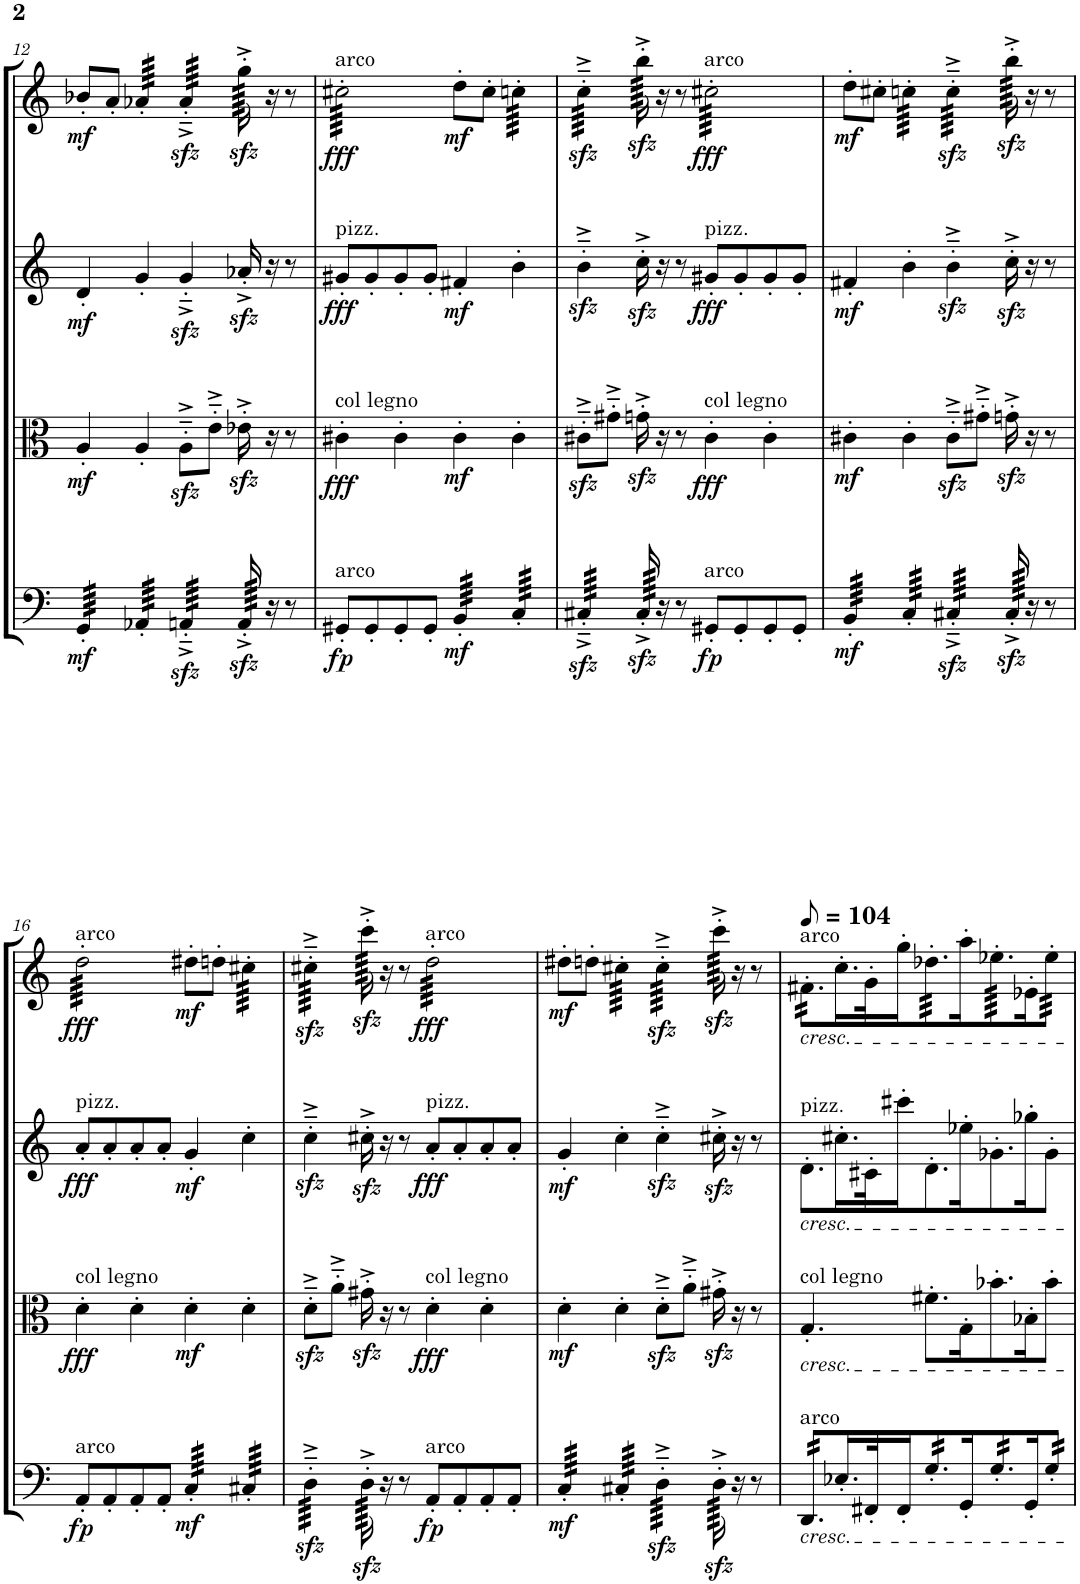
**kern	**dynam	**kern	**dynam	**kern	**dynam	**kern	**dynam
*part4	*part4	*part3	*part3	*part2	*part2	*part1	*part1
*staff4	*staff4	*staff3	*staff3	*staff2	*staff2	*staff1	*staff1
*I"Violoncello	*	*I"Viola	*	*I"Violin II	*	*I"Violin I	*
*I'Vc	*	*I'Vla	*	*I'Vln	*	*I'Vln	*
!!LO:PB:g=z
*clefF4	*	*clefC3	*	*clefG2	*	*clefG2	*
*k[]	*	*k[]	*	*k[]	*	*k[]	*
*M4/4	*	*M4/4	*	*M4/4	*	*M4/4	*
=12	=12	=12	=12	=12	=12	=12	=12
!	!LO:DY:b	!	!LO:DY:b	!	!LO:DY:b	!	!LO:DY:b
*tremolo	*	*	*	*	*	*	*
64GG'/LLLL	mf	4A'/	mf	4d'/	mf	8b-X'/L	mf
64GG'/	.	.	.	.	.	.	.
64GG'/	.	.	.	.	.	.	.
64GG'/	.	.	.	.	.	.	.
64GG'/	.	.	.	.	.	.	.
64GG'/	.	.	.	.	.	.	.
64GG'/	.	.	.	.	.	.	.
64GG'/	.	.	.	.	.	.	.
64GG'/	.	.	.	.	.	8a'/J	.
64GG'/	.	.	.	.	.	.	.
64GG'/	.	.	.	.	.	.	.
64GG'/	.	.	.	.	.	.	.
64GG'/	.	.	.	.	.	.	.
64GG'/	.	.	.	.	.	.	.
64GG'/	.	.	.	.	.	.	.
64GG'/JJJJ	.	.	.	.	.	.	.
*	*	*	*	*	*	*tremolo	*
64AA-X'/LLLL	.	4A'/	.	4g'/	.	64a-X'/LLLL	.
64AA-X'/	.	.	.	.	.	64a-X'/	.
64AA-X'/	.	.	.	.	.	64a-X'/	.
64AA-X'/	.	.	.	.	.	64a-X'/	.
64AA-X'/	.	.	.	.	.	64a-X'/	.
64AA-X'/	.	.	.	.	.	64a-X'/	.
64AA-X'/	.	.	.	.	.	64a-X'/	.
64AA-X'/	.	.	.	.	.	64a-X'/	.
64AA-X'/	.	.	.	.	.	64a-X'/	.
64AA-X'/	.	.	.	.	.	64a-X'/	.
64AA-X'/	.	.	.	.	.	64a-X'/	.
64AA-X'/	.	.	.	.	.	64a-X'/	.
64AA-X'/	.	.	.	.	.	64a-X'/	.
64AA-X'/	.	.	.	.	.	64a-X'/	.
64AA-X'/	.	.	.	.	.	64a-X'/	.
64AA-X'/JJJJ	.	.	.	.	.	64a-X'/JJJJ	.
64AAnzz<'~^/LLLL	.	8Azz<'~^\L	.	4gzz<'~^/	.	64a-zz<'~^/LLLL	.
64AAnzz<'~^/	.	.	.	.	.	64a-zz<'~^/	.
64AAnzz<'~^/	.	.	.	.	.	64a-zz<'~^/	.
64AAnzz<'~^/	.	.	.	.	.	64a-zz<'~^/	.
64AAnzz<'~^/	.	.	.	.	.	64a-zz<'~^/	.
64AAnzz<'~^/	.	.	.	.	.	64a-zz<'~^/	.
64AAnzz<'~^/	.	.	.	.	.	64a-zz<'~^/	.
64AAnzz<'~^/	.	.	.	.	.	64a-zz<'~^/	.
64AAnzz<'~^/	.	8e'~^\J	.	.	.	64a-zz<'~^/	.
64AAnzz<'~^/	.	.	.	.	.	64a-zz<'~^/	.
64AAnzz<'~^/	.	.	.	.	.	64a-zz<'~^/	.
64AAnzz<'~^/	.	.	.	.	.	64a-zz<'~^/	.
64AAnzz<'~^/	.	.	.	.	.	64a-zz<'~^/	.
64AAnzz<'~^/	.	.	.	.	.	64a-zz<'~^/	.
64AAnzz<'~^/	.	.	.	.	.	64a-zz<'~^/	.
64AAnzz<'~^/JJJJ	.	.	.	.	.	64a-zz<'~^/JJJJ	.
256AAzz<'^/	.	16e-Xzz<'^\	.	16a-Xzz<'^/	.	256ggzz<'^\	.
256AAzz<'^/	.	.	.	.	.	256ggzz<'^\	.
256AAzz<'^/	.	.	.	.	.	256ggzz<'^\	.
256AAzz<'^/	.	.	.	.	.	256ggzz<'^\	.
256AAzz<'^/	.	.	.	.	.	256ggzz<'^\	.
256AAzz<'^/	.	.	.	.	.	256ggzz<'^\	.
256AAzz<'^/	.	.	.	.	.	256ggzz<'^\	.
256AAzz<'^/	.	.	.	.	.	256ggzz<'^\	.
256AAzz<'^/	.	.	.	.	.	256ggzz<'^\	.
256AAzz<'^/	.	.	.	.	.	256ggzz<'^\	.
256AAzz<'^/	.	.	.	.	.	256ggzz<'^\	.
256AAzz<'^/	.	.	.	.	.	256ggzz<'^\	.
256AAzz<'^/	.	.	.	.	.	256ggzz<'^\	.
256AAzz<'^/	.	.	.	.	.	256ggzz<'^\	.
256AAzz<'^/	.	.	.	.	.	256ggzz<'^\	.
256AAzz<'^/	.	.	.	.	.	256ggzz<'^\	.
*Xtremolo	*	*	*	*	*	*	*
16r	.	16r	.	16r	.	16r	.
8r	.	8r	.	8r	.	8r	.
=13	=13	=13	=13	=13	=13	=13	=13
!	!	!	!	!	!	!LO:TX:a:t=arco	!
!	!	!	!	!LO:TX:a:t=pizz.	!	!	!
!	!	!LO:TX:a:t=col legno	!	!	!	!	!
!LO:TX:a:t=arco	!	!	!	!	!	!	!
!	!LO:DY:b	!	!LO:DY:b	!	!LO:DY:b	!	!LO:DY:b
8GG#X'/L	fp	4c#X'\	fff	8g#X'/L	fff	64cc#X'\LLLL	fff
.	.	.	.	.	.	64cc#X'\	.
.	.	.	.	.	.	64cc#X'\	.
.	.	.	.	.	.	64cc#X'\	.
.	.	.	.	.	.	64cc#X'\	.
.	.	.	.	.	.	64cc#X'\	.
.	.	.	.	.	.	64cc#X'\	.
.	.	.	.	.	.	64cc#X'\	.
8GG#'/	.	.	.	8g#'/	.	64cc#X'\	.
.	.	.	.	.	.	64cc#X'\	.
.	.	.	.	.	.	64cc#X'\	.
.	.	.	.	.	.	64cc#X'\	.
.	.	.	.	.	.	64cc#X'\	.
.	.	.	.	.	.	64cc#X'\	.
.	.	.	.	.	.	64cc#X'\	.
.	.	.	.	.	.	64cc#X'\	.
8GG#'/	.	4c#'\	.	8g#'/	.	64cc#X'\	.
.	.	.	.	.	.	64cc#X'\	.
.	.	.	.	.	.	64cc#X'\	.
.	.	.	.	.	.	64cc#X'\	.
.	.	.	.	.	.	64cc#X'\	.
.	.	.	.	.	.	64cc#X'\	.
.	.	.	.	.	.	64cc#X'\	.
.	.	.	.	.	.	64cc#X'\	.
8GG#'/J	.	.	.	8g#'/J	.	64cc#X'\	.
.	.	.	.	.	.	64cc#X'\	.
.	.	.	.	.	.	64cc#X'\	.
.	.	.	.	.	.	64cc#X'\	.
.	.	.	.	.	.	64cc#X'\	.
.	.	.	.	.	.	64cc#X'\	.
.	.	.	.	.	.	64cc#X'\	.
.	.	.	.	.	.	64cc#X'\JJJJ	.
*	*	*	*	*	*	*Xtremolo	*
!	!LO:DY:b	!	!LO:DY:b	!	!LO:DY:b	!	!LO:DY:b
*tremolo	*	*	*	*	*	*	*
64BB'/LLLL	mf	4c#'\	mf	4f#X'/	mf	8dd'\L	mf
64BB'/	.	.	.	.	.	.	.
64BB'/	.	.	.	.	.	.	.
64BB'/	.	.	.	.	.	.	.
64BB'/	.	.	.	.	.	.	.
64BB'/	.	.	.	.	.	.	.
64BB'/	.	.	.	.	.	.	.
64BB'/	.	.	.	.	.	.	.
64BB'/	.	.	.	.	.	8cc#'\J	.
64BB'/	.	.	.	.	.	.	.
64BB'/	.	.	.	.	.	.	.
64BB'/	.	.	.	.	.	.	.
64BB'/	.	.	.	.	.	.	.
64BB'/	.	.	.	.	.	.	.
64BB'/	.	.	.	.	.	.	.
64BB'/JJJJ	.	.	.	.	.	.	.
*	*	*	*	*	*	*tremolo	*
64C'/LLLL	.	4c#'\	.	4b'\	.	64ccn'\LLLL	.
64C'/	.	.	.	.	.	64ccn'\	.
64C'/	.	.	.	.	.	64ccn'\	.
64C'/	.	.	.	.	.	64ccn'\	.
64C'/	.	.	.	.	.	64ccn'\	.
64C'/	.	.	.	.	.	64ccn'\	.
64C'/	.	.	.	.	.	64ccn'\	.
64C'/	.	.	.	.	.	64ccn'\	.
64C'/	.	.	.	.	.	64ccn'\	.
64C'/	.	.	.	.	.	64ccn'\	.
64C'/	.	.	.	.	.	64ccn'\	.
64C'/	.	.	.	.	.	64ccn'\	.
64C'/	.	.	.	.	.	64ccn'\	.
64C'/	.	.	.	.	.	64ccn'\	.
64C'/	.	.	.	.	.	64ccn'\	.
64C'/JJJJ	.	.	.	.	.	64ccn'\JJJJ	.
=14	=14	=14	=14	=14	=14	=14	=14
64C#Xzz<'~^/LLLL	.	8c#Xzz<'~^\L	.	4bzz<'~^\	.	64cczz<'~^\LLLL	.
64C#Xzz<'~^/	.	.	.	.	.	64cczz<'~^\	.
64C#Xzz<'~^/	.	.	.	.	.	64cczz<'~^\	.
64C#Xzz<'~^/	.	.	.	.	.	64cczz<'~^\	.
64C#Xzz<'~^/	.	.	.	.	.	64cczz<'~^\	.
64C#Xzz<'~^/	.	.	.	.	.	64cczz<'~^\	.
64C#Xzz<'~^/	.	.	.	.	.	64cczz<'~^\	.
64C#Xzz<'~^/	.	.	.	.	.	64cczz<'~^\	.
64C#Xzz<'~^/	.	8g#X'~^\J	.	.	.	64cczz<'~^\	.
64C#Xzz<'~^/	.	.	.	.	.	64cczz<'~^\	.
64C#Xzz<'~^/	.	.	.	.	.	64cczz<'~^\	.
64C#Xzz<'~^/	.	.	.	.	.	64cczz<'~^\	.
64C#Xzz<'~^/	.	.	.	.	.	64cczz<'~^\	.
64C#Xzz<'~^/	.	.	.	.	.	64cczz<'~^\	.
64C#Xzz<'~^/	.	.	.	.	.	64cczz<'~^\	.
64C#Xzz<'~^/JJJJ	.	.	.	.	.	64cczz<'~^\JJJJ	.
256C#zz<'^/	.	16gnzz<'^\	.	16cczz<'^\	.	256bbzz<'^\	.
256C#zz<'^/	.	.	.	.	.	256bbzz<'^\	.
256C#zz<'^/	.	.	.	.	.	256bbzz<'^\	.
256C#zz<'^/	.	.	.	.	.	256bbzz<'^\	.
256C#zz<'^/	.	.	.	.	.	256bbzz<'^\	.
256C#zz<'^/	.	.	.	.	.	256bbzz<'^\	.
256C#zz<'^/	.	.	.	.	.	256bbzz<'^\	.
256C#zz<'^/	.	.	.	.	.	256bbzz<'^\	.
256C#zz<'^/	.	.	.	.	.	256bbzz<'^\	.
256C#zz<'^/	.	.	.	.	.	256bbzz<'^\	.
256C#zz<'^/	.	.	.	.	.	256bbzz<'^\	.
256C#zz<'^/	.	.	.	.	.	256bbzz<'^\	.
256C#zz<'^/	.	.	.	.	.	256bbzz<'^\	.
256C#zz<'^/	.	.	.	.	.	256bbzz<'^\	.
256C#zz<'^/	.	.	.	.	.	256bbzz<'^\	.
256C#zz<'^/	.	.	.	.	.	256bbzz<'^\	.
*Xtremolo	*	*	*	*	*	*	*
16r	.	16r	.	16r	.	16r	.
8r	.	8r	.	8r	.	8r	.
!	!	!	!	!	!	!LO:TX:a:t=arco	!
!	!	!	!	!LO:TX:a:t=pizz.	!	!	!
!	!	!LO:TX:a:t=col legno	!	!	!	!	!
!LO:TX:a:t=arco	!	!	!	!	!	!	!
!	!LO:DY:b	!	!LO:DY:b	!	!LO:DY:b	!	!LO:DY:b
8GG#X'/L	fp	4c#'\	fff	8g#X'/L	fff	64cc#X'\LLLL	fff
.	.	.	.	.	.	64cc#X'\	.
.	.	.	.	.	.	64cc#X'\	.
.	.	.	.	.	.	64cc#X'\	.
.	.	.	.	.	.	64cc#X'\	.
.	.	.	.	.	.	64cc#X'\	.
.	.	.	.	.	.	64cc#X'\	.
.	.	.	.	.	.	64cc#X'\	.
8GG#'/	.	.	.	8g#'/	.	64cc#X'\	.
.	.	.	.	.	.	64cc#X'\	.
.	.	.	.	.	.	64cc#X'\	.
.	.	.	.	.	.	64cc#X'\	.
.	.	.	.	.	.	64cc#X'\	.
.	.	.	.	.	.	64cc#X'\	.
.	.	.	.	.	.	64cc#X'\	.
.	.	.	.	.	.	64cc#X'\	.
8GG#'/	.	4c#'\	.	8g#'/	.	64cc#X'\	.
.	.	.	.	.	.	64cc#X'\	.
.	.	.	.	.	.	64cc#X'\	.
.	.	.	.	.	.	64cc#X'\	.
.	.	.	.	.	.	64cc#X'\	.
.	.	.	.	.	.	64cc#X'\	.
.	.	.	.	.	.	64cc#X'\	.
.	.	.	.	.	.	64cc#X'\	.
8GG#'/J	.	.	.	8g#'/J	.	64cc#X'\	.
.	.	.	.	.	.	64cc#X'\	.
.	.	.	.	.	.	64cc#X'\	.
.	.	.	.	.	.	64cc#X'\	.
.	.	.	.	.	.	64cc#X'\	.
.	.	.	.	.	.	64cc#X'\	.
.	.	.	.	.	.	64cc#X'\	.
.	.	.	.	.	.	64cc#X'\JJJJ	.
*	*	*	*	*	*	*Xtremolo	*
=15	=15	=15	=15	=15	=15	=15	=15
!	!LO:DY:b	!	!LO:DY:b	!	!LO:DY:b	!	!LO:DY:b
*tremolo	*	*	*	*	*	*	*
64BB'/LLLL	mf	4c#X'\	mf	4f#X'/	mf	8dd'\L	mf
64BB'/	.	.	.	.	.	.	.
64BB'/	.	.	.	.	.	.	.
64BB'/	.	.	.	.	.	.	.
64BB'/	.	.	.	.	.	.	.
64BB'/	.	.	.	.	.	.	.
64BB'/	.	.	.	.	.	.	.
64BB'/	.	.	.	.	.	.	.
64BB'/	.	.	.	.	.	8cc#X'\J	.
64BB'/	.	.	.	.	.	.	.
64BB'/	.	.	.	.	.	.	.
64BB'/	.	.	.	.	.	.	.
64BB'/	.	.	.	.	.	.	.
64BB'/	.	.	.	.	.	.	.
64BB'/	.	.	.	.	.	.	.
64BB'/JJJJ	.	.	.	.	.	.	.
*	*	*	*	*	*	*tremolo	*
64C'/LLLL	.	4c#'\	.	4b'\	.	64ccn'\LLLL	.
64C'/	.	.	.	.	.	64ccn'\	.
64C'/	.	.	.	.	.	64ccn'\	.
64C'/	.	.	.	.	.	64ccn'\	.
64C'/	.	.	.	.	.	64ccn'\	.
64C'/	.	.	.	.	.	64ccn'\	.
64C'/	.	.	.	.	.	64ccn'\	.
64C'/	.	.	.	.	.	64ccn'\	.
64C'/	.	.	.	.	.	64ccn'\	.
64C'/	.	.	.	.	.	64ccn'\	.
64C'/	.	.	.	.	.	64ccn'\	.
64C'/	.	.	.	.	.	64ccn'\	.
64C'/	.	.	.	.	.	64ccn'\	.
64C'/	.	.	.	.	.	64ccn'\	.
64C'/	.	.	.	.	.	64ccn'\	.
64C'/JJJJ	.	.	.	.	.	64ccn'\JJJJ	.
64C#Xzz<'~^/LLLL	.	8c#zz<'~^\L	.	4bzz<'~^\	.	64cczz<'~^\LLLL	.
64C#Xzz<'~^/	.	.	.	.	.	64cczz<'~^\	.
64C#Xzz<'~^/	.	.	.	.	.	64cczz<'~^\	.
64C#Xzz<'~^/	.	.	.	.	.	64cczz<'~^\	.
64C#Xzz<'~^/	.	.	.	.	.	64cczz<'~^\	.
64C#Xzz<'~^/	.	.	.	.	.	64cczz<'~^\	.
64C#Xzz<'~^/	.	.	.	.	.	64cczz<'~^\	.
64C#Xzz<'~^/	.	.	.	.	.	64cczz<'~^\	.
64C#Xzz<'~^/	.	8g#X'~^\J	.	.	.	64cczz<'~^\	.
64C#Xzz<'~^/	.	.	.	.	.	64cczz<'~^\	.
64C#Xzz<'~^/	.	.	.	.	.	64cczz<'~^\	.
64C#Xzz<'~^/	.	.	.	.	.	64cczz<'~^\	.
64C#Xzz<'~^/	.	.	.	.	.	64cczz<'~^\	.
64C#Xzz<'~^/	.	.	.	.	.	64cczz<'~^\	.
64C#Xzz<'~^/	.	.	.	.	.	64cczz<'~^\	.
64C#Xzz<'~^/JJJJ	.	.	.	.	.	64cczz<'~^\JJJJ	.
256C#zz<'^/	.	16gnzz<'^\	.	16cczz<'^\	.	256bbzz<'^\	.
256C#zz<'^/	.	.	.	.	.	256bbzz<'^\	.
256C#zz<'^/	.	.	.	.	.	256bbzz<'^\	.
256C#zz<'^/	.	.	.	.	.	256bbzz<'^\	.
256C#zz<'^/	.	.	.	.	.	256bbzz<'^\	.
256C#zz<'^/	.	.	.	.	.	256bbzz<'^\	.
256C#zz<'^/	.	.	.	.	.	256bbzz<'^\	.
256C#zz<'^/	.	.	.	.	.	256bbzz<'^\	.
256C#zz<'^/	.	.	.	.	.	256bbzz<'^\	.
256C#zz<'^/	.	.	.	.	.	256bbzz<'^\	.
256C#zz<'^/	.	.	.	.	.	256bbzz<'^\	.
256C#zz<'^/	.	.	.	.	.	256bbzz<'^\	.
256C#zz<'^/	.	.	.	.	.	256bbzz<'^\	.
256C#zz<'^/	.	.	.	.	.	256bbzz<'^\	.
256C#zz<'^/	.	.	.	.	.	256bbzz<'^\	.
256C#zz<'^/	.	.	.	.	.	256bbzz<'^\	.
*Xtremolo	*	*	*	*	*	*	*
16r	.	16r	.	16r	.	16r	.
8r	.	8r	.	8r	.	8r	.
!!LO:LB:g=z
=16	=16	=16	=16	=16	=16	=16	=16
!	!	!	!	!	!	!LO:TX:a:t=arco	!
!	!	!	!	!LO:TX:a:t=pizz.	!	!	!
!	!	!LO:TX:a:t=col legno	!	!	!	!	!
!LO:TX:a:t=arco	!	!	!	!	!	!	!
!	!LO:DY:b	!	!LO:DY:b	!	!LO:DY:b	!	!LO:DY:b
8AA'/L	fp	4d'\	fff	8a'/L	fff	64dd'\LLLL	fff
.	.	.	.	.	.	64dd'\	.
.	.	.	.	.	.	64dd'\	.
.	.	.	.	.	.	64dd'\	.
.	.	.	.	.	.	64dd'\	.
.	.	.	.	.	.	64dd'\	.
.	.	.	.	.	.	64dd'\	.
.	.	.	.	.	.	64dd'\	.
8AA'/	.	.	.	8a'/	.	64dd'\	.
.	.	.	.	.	.	64dd'\	.
.	.	.	.	.	.	64dd'\	.
.	.	.	.	.	.	64dd'\	.
.	.	.	.	.	.	64dd'\	.
.	.	.	.	.	.	64dd'\	.
.	.	.	.	.	.	64dd'\	.
.	.	.	.	.	.	64dd'\	.
8AA'/	.	4d'\	.	8a'/	.	64dd'\	.
.	.	.	.	.	.	64dd'\	.
.	.	.	.	.	.	64dd'\	.
.	.	.	.	.	.	64dd'\	.
.	.	.	.	.	.	64dd'\	.
.	.	.	.	.	.	64dd'\	.
.	.	.	.	.	.	64dd'\	.
.	.	.	.	.	.	64dd'\	.
8AA'/J	.	.	.	8a'/J	.	64dd'\	.
.	.	.	.	.	.	64dd'\	.
.	.	.	.	.	.	64dd'\	.
.	.	.	.	.	.	64dd'\	.
.	.	.	.	.	.	64dd'\	.
.	.	.	.	.	.	64dd'\	.
.	.	.	.	.	.	64dd'\	.
.	.	.	.	.	.	64dd'\JJJJ	.
*	*	*	*	*	*	*Xtremolo	*
!	!LO:DY:b	!	!LO:DY:b	!	!LO:DY:b	!	!LO:DY:b
*tremolo	*	*	*	*	*	*	*
64C'/LLLL	mf	4d'\	mf	4g'/	mf	8dd#X'\L	mf
64C'/	.	.	.	.	.	.	.
64C'/	.	.	.	.	.	.	.
64C'/	.	.	.	.	.	.	.
64C'/	.	.	.	.	.	.	.
64C'/	.	.	.	.	.	.	.
64C'/	.	.	.	.	.	.	.
64C'/	.	.	.	.	.	.	.
64C'/	.	.	.	.	.	8ddn'\J	.
64C'/	.	.	.	.	.	.	.
64C'/	.	.	.	.	.	.	.
64C'/	.	.	.	.	.	.	.
64C'/	.	.	.	.	.	.	.
64C'/	.	.	.	.	.	.	.
64C'/	.	.	.	.	.	.	.
64C'/JJJJ	.	.	.	.	.	.	.
*	*	*	*	*	*	*tremolo	*
64C#X'/LLLL	.	4d'\	.	4cc'\	.	64cc#X'\LLLL	.
64C#X'/	.	.	.	.	.	64cc#X'\	.
64C#X'/	.	.	.	.	.	64cc#X'\	.
64C#X'/	.	.	.	.	.	64cc#X'\	.
64C#X'/	.	.	.	.	.	64cc#X'\	.
64C#X'/	.	.	.	.	.	64cc#X'\	.
64C#X'/	.	.	.	.	.	64cc#X'\	.
64C#X'/	.	.	.	.	.	64cc#X'\	.
64C#X'/	.	.	.	.	.	64cc#X'\	.
64C#X'/	.	.	.	.	.	64cc#X'\	.
64C#X'/	.	.	.	.	.	64cc#X'\	.
64C#X'/	.	.	.	.	.	64cc#X'\	.
64C#X'/	.	.	.	.	.	64cc#X'\	.
64C#X'/	.	.	.	.	.	64cc#X'\	.
64C#X'/	.	.	.	.	.	64cc#X'\	.
64C#X'/JJJJ	.	.	.	.	.	64cc#X'\JJJJ	.
=17	=17	=17	=17	=17	=17	=17	=17
64Dzz<'~^\LLLL	.	8dzz<'~^\L	.	4cczz<'~^\	.	64cc#Xzz<'~^\LLLL	.
64Dzz<'~^\	.	.	.	.	.	64cc#Xzz<'~^\	.
64Dzz<'~^\	.	.	.	.	.	64cc#Xzz<'~^\	.
64Dzz<'~^\	.	.	.	.	.	64cc#Xzz<'~^\	.
64Dzz<'~^\	.	.	.	.	.	64cc#Xzz<'~^\	.
64Dzz<'~^\	.	.	.	.	.	64cc#Xzz<'~^\	.
64Dzz<'~^\	.	.	.	.	.	64cc#Xzz<'~^\	.
64Dzz<'~^\	.	.	.	.	.	64cc#Xzz<'~^\	.
64Dzz<'~^\	.	8a'~^\J	.	.	.	64cc#Xzz<'~^\	.
64Dzz<'~^\	.	.	.	.	.	64cc#Xzz<'~^\	.
64Dzz<'~^\	.	.	.	.	.	64cc#Xzz<'~^\	.
64Dzz<'~^\	.	.	.	.	.	64cc#Xzz<'~^\	.
64Dzz<'~^\	.	.	.	.	.	64cc#Xzz<'~^\	.
64Dzz<'~^\	.	.	.	.	.	64cc#Xzz<'~^\	.
64Dzz<'~^\	.	.	.	.	.	64cc#Xzz<'~^\	.
64Dzz<'~^\JJJJ	.	.	.	.	.	64cc#Xzz<'~^\JJJJ	.
256Dzz<'^\	.	16g#Xzz<'^\	.	16cc#Xzz<'^\	.	256ccczz<'^\	.
256Dzz<'^\	.	.	.	.	.	256ccczz<'^\	.
256Dzz<'^\	.	.	.	.	.	256ccczz<'^\	.
256Dzz<'^\	.	.	.	.	.	256ccczz<'^\	.
256Dzz<'^\	.	.	.	.	.	256ccczz<'^\	.
256Dzz<'^\	.	.	.	.	.	256ccczz<'^\	.
256Dzz<'^\	.	.	.	.	.	256ccczz<'^\	.
256Dzz<'^\	.	.	.	.	.	256ccczz<'^\	.
256Dzz<'^\	.	.	.	.	.	256ccczz<'^\	.
256Dzz<'^\	.	.	.	.	.	256ccczz<'^\	.
256Dzz<'^\	.	.	.	.	.	256ccczz<'^\	.
256Dzz<'^\	.	.	.	.	.	256ccczz<'^\	.
256Dzz<'^\	.	.	.	.	.	256ccczz<'^\	.
256Dzz<'^\	.	.	.	.	.	256ccczz<'^\	.
256Dzz<'^\	.	.	.	.	.	256ccczz<'^\	.
256Dzz<'^\	.	.	.	.	.	256ccczz<'^\	.
*Xtremolo	*	*	*	*	*	*	*
16r	.	16r	.	16r	.	16r	.
8r	.	8r	.	8r	.	8r	.
!	!	!	!	!	!	!LO:TX:a:t=arco	!
!	!	!	!	!LO:TX:a:t=pizz.	!	!	!
!	!	!LO:TX:a:t=col legno	!	!	!	!	!
!LO:TX:a:t=arco	!	!	!	!	!	!	!
!	!LO:DY:b	!	!LO:DY:b	!	!LO:DY:b	!	!LO:DY:b
8AA'/L	fp	4d'\	fff	8a'/L	fff	64dd'\LLLL	fff
.	.	.	.	.	.	64dd'\	.
.	.	.	.	.	.	64dd'\	.
.	.	.	.	.	.	64dd'\	.
.	.	.	.	.	.	64dd'\	.
.	.	.	.	.	.	64dd'\	.
.	.	.	.	.	.	64dd'\	.
.	.	.	.	.	.	64dd'\	.
8AA'/	.	.	.	8a'/	.	64dd'\	.
.	.	.	.	.	.	64dd'\	.
.	.	.	.	.	.	64dd'\	.
.	.	.	.	.	.	64dd'\	.
.	.	.	.	.	.	64dd'\	.
.	.	.	.	.	.	64dd'\	.
.	.	.	.	.	.	64dd'\	.
.	.	.	.	.	.	64dd'\	.
8AA'/	.	4d'\	.	8a'/	.	64dd'\	.
.	.	.	.	.	.	64dd'\	.
.	.	.	.	.	.	64dd'\	.
.	.	.	.	.	.	64dd'\	.
.	.	.	.	.	.	64dd'\	.
.	.	.	.	.	.	64dd'\	.
.	.	.	.	.	.	64dd'\	.
.	.	.	.	.	.	64dd'\	.
8AA'/J	.	.	.	8a'/J	.	64dd'\	.
.	.	.	.	.	.	64dd'\	.
.	.	.	.	.	.	64dd'\	.
.	.	.	.	.	.	64dd'\	.
.	.	.	.	.	.	64dd'\	.
.	.	.	.	.	.	64dd'\	.
.	.	.	.	.	.	64dd'\	.
.	.	.	.	.	.	64dd'\JJJJ	.
*	*	*	*	*	*	*Xtremolo	*
=18	=18	=18	=18	=18	=18	=18	=18
!	!LO:DY:b	!	!LO:DY:b	!	!LO:DY:b	!	!LO:DY:b
*tremolo	*	*	*	*	*	*	*
64C'/LLLL	mf	4d'\	mf	4g'/	mf	8dd#X'\L	mf
64C'/	.	.	.	.	.	.	.
64C'/	.	.	.	.	.	.	.
64C'/	.	.	.	.	.	.	.
64C'/	.	.	.	.	.	.	.
64C'/	.	.	.	.	.	.	.
64C'/	.	.	.	.	.	.	.
64C'/	.	.	.	.	.	.	.
64C'/	.	.	.	.	.	8ddn'\J	.
64C'/	.	.	.	.	.	.	.
64C'/	.	.	.	.	.	.	.
64C'/	.	.	.	.	.	.	.
64C'/	.	.	.	.	.	.	.
64C'/	.	.	.	.	.	.	.
64C'/	.	.	.	.	.	.	.
64C'/JJJJ	.	.	.	.	.	.	.
*	*	*	*	*	*	*tremolo	*
64C#X'/LLLL	.	4d'\	.	4cc'\	.	64cc#X'\LLLL	.
64C#X'/	.	.	.	.	.	64cc#X'\	.
64C#X'/	.	.	.	.	.	64cc#X'\	.
64C#X'/	.	.	.	.	.	64cc#X'\	.
64C#X'/	.	.	.	.	.	64cc#X'\	.
64C#X'/	.	.	.	.	.	64cc#X'\	.
64C#X'/	.	.	.	.	.	64cc#X'\	.
64C#X'/	.	.	.	.	.	64cc#X'\	.
64C#X'/	.	.	.	.	.	64cc#X'\	.
64C#X'/	.	.	.	.	.	64cc#X'\	.
64C#X'/	.	.	.	.	.	64cc#X'\	.
64C#X'/	.	.	.	.	.	64cc#X'\	.
64C#X'/	.	.	.	.	.	64cc#X'\	.
64C#X'/	.	.	.	.	.	64cc#X'\	.
64C#X'/	.	.	.	.	.	64cc#X'\	.
64C#X'/JJJJ	.	.	.	.	.	64cc#X'\JJJJ	.
64Dzz<'~^\LLLL	.	8dzz<'~^\L	.	4cczz<'~^\	.	64cc#zz<'~^\LLLL	.
64Dzz<'~^\	.	.	.	.	.	64cc#zz<'~^\	.
64Dzz<'~^\	.	.	.	.	.	64cc#zz<'~^\	.
64Dzz<'~^\	.	.	.	.	.	64cc#zz<'~^\	.
64Dzz<'~^\	.	.	.	.	.	64cc#zz<'~^\	.
64Dzz<'~^\	.	.	.	.	.	64cc#zz<'~^\	.
64Dzz<'~^\	.	.	.	.	.	64cc#zz<'~^\	.
64Dzz<'~^\	.	.	.	.	.	64cc#zz<'~^\	.
64Dzz<'~^\	.	8a'~^\J	.	.	.	64cc#zz<'~^\	.
64Dzz<'~^\	.	.	.	.	.	64cc#zz<'~^\	.
64Dzz<'~^\	.	.	.	.	.	64cc#zz<'~^\	.
64Dzz<'~^\	.	.	.	.	.	64cc#zz<'~^\	.
64Dzz<'~^\	.	.	.	.	.	64cc#zz<'~^\	.
64Dzz<'~^\	.	.	.	.	.	64cc#zz<'~^\	.
64Dzz<'~^\	.	.	.	.	.	64cc#zz<'~^\	.
64Dzz<'~^\JJJJ	.	.	.	.	.	64cc#zz<'~^\JJJJ	.
256Dzz<'^\	.	16g#Xzz<'^\	.	16cc#Xzz<'^\	.	256ccczz<'^\	.
256Dzz<'^\	.	.	.	.	.	256ccczz<'^\	.
256Dzz<'^\	.	.	.	.	.	256ccczz<'^\	.
256Dzz<'^\	.	.	.	.	.	256ccczz<'^\	.
256Dzz<'^\	.	.	.	.	.	256ccczz<'^\	.
256Dzz<'^\	.	.	.	.	.	256ccczz<'^\	.
256Dzz<'^\	.	.	.	.	.	256ccczz<'^\	.
256Dzz<'^\	.	.	.	.	.	256ccczz<'^\	.
256Dzz<'^\	.	.	.	.	.	256ccczz<'^\	.
256Dzz<'^\	.	.	.	.	.	256ccczz<'^\	.
256Dzz<'^\	.	.	.	.	.	256ccczz<'^\	.
256Dzz<'^\	.	.	.	.	.	256ccczz<'^\	.
256Dzz<'^\	.	.	.	.	.	256ccczz<'^\	.
256Dzz<'^\	.	.	.	.	.	256ccczz<'^\	.
256Dzz<'^\	.	.	.	.	.	256ccczz<'^\	.
256Dzz<'^\	.	.	.	.	.	256ccczz<'^\	.
16r	.	16r	.	16r	.	16r	.
8r	.	8r	.	8r	.	8r	.
=19	=19	=19	=19	=19	=19	=19	=19
*	*	*	*	*	*	*MM52	*
!	!	!	!	!	!	!LO:TX:a:t=arco	!
!	!	!	!	!	!	!LO:TX:b:i:t=cresc.	!
!	!	!	!	!LO:TX:a:t=pizz.	!	!	!
!	!	!	!	!LO:TX:b:i:t=cresc.	!	!	!
!	!	!LO:TX:a:t=col legno	!	!	!	!	!
!	!	!LO:TX:b:i:t=cresc.	!	!	!	!	!
!LO:TX:a:t=arco	!	!	!	!	!	!	!
!LO:TX:b:i:t=cresc.	!	!	!	!	!	!	!
32DD/LLL	.	4.G'/	.	8.d'\L	.	32f#X'\LLL	.
32DD/	.	.	.	.	.	32f#X'\	.
32DD/	.	.	.	.	.	32f#X'\	.
32DD/	.	.	.	.	.	32f#X'\	.
32DD/	.	.	.	.	.	32f#X'\	.
32DD/JJJ	.	.	.	.	.	32f#X'\JJJ	.
*	*	*	*	*	*	*Xtremolo	*
*Xtremolo	*	*	*	*	*	*	*
16.E-X'/L	.	.	.	16.cc#X'\L	.	16.cc'\L	.
32FF#X'/K	.	.	.	32c#X'\K	.	32g'\K	.
16FF#'/J	.	.	.	16ccc#X'\J	.	16gg'\J	.
*tremolo	*	*	*	*	*	*	*
*	*	*	*	*	*	*tremolo	*
32G'/LLL	.	8.f#X'\L	.	8.d'\	.	64dd-X'\LLLL	.
.	.	.	.	.	.	64dd-X'\	.
32G'/	.	.	.	.	.	64dd-X'\	.
.	.	.	.	.	.	64dd-X'\	.
32G'/	.	.	.	.	.	64dd-X'\	.
.	.	.	.	.	.	64dd-X'\	.
32G'/	.	.	.	.	.	64dd-X'\	.
.	.	.	.	.	.	64dd-X'\	.
32G'/	.	.	.	.	.	64dd-X'\	.
.	.	.	.	.	.	64dd-X'\	.
32G'/JJJ	.	.	.	.	.	64dd-X'\	.
*Xtremolo	*	*	*	*	*	*	*
.	.	.	.	.	.	64dd-X'\JJJJ	.
*	*	*	*	*	*	*Xtremolo	*
16GG'/K	.	16G'\K	.	16ee-X'\K	.	16aa'\K	.
*tremolo	*	*	*	*	*	*	*
*	*	*	*	*	*	*tremolo	*
32G'/LLL	.	8.b-X'\	.	8.g-X'\	.	128ee-X'\LLLLL	.
.	.	.	.	.	.	128ee-X'\	.
.	.	.	.	.	.	128ee-X'\	.
.	.	.	.	.	.	128ee-X'\	.
32G'/	.	.	.	.	.	128ee-X'\	.
.	.	.	.	.	.	128ee-X'\	.
.	.	.	.	.	.	128ee-X'\	.
.	.	.	.	.	.	128ee-X'\	.
32G'/	.	.	.	.	.	128ee-X'\	.
.	.	.	.	.	.	128ee-X'\	.
.	.	.	.	.	.	128ee-X'\	.
.	.	.	.	.	.	128ee-X'\	.
32G'/	.	.	.	.	.	128ee-X'\	.
.	.	.	.	.	.	128ee-X'\	.
.	.	.	.	.	.	128ee-X'\	.
.	.	.	.	.	.	128ee-X'\	.
32G'/	.	.	.	.	.	128ee-X'\	.
.	.	.	.	.	.	128ee-X'\	.
.	.	.	.	.	.	128ee-X'\	.
.	.	.	.	.	.	128ee-X'\	.
32G'/JJJ	.	.	.	.	.	128ee-X'\	.
*Xtremolo	*	*	*	*	*	*	*
.	.	.	.	.	.	128ee-X'\	.
.	.	.	.	.	.	128ee-X'\	.
.	.	.	.	.	.	128ee-X'\JJJJJ	.
*	*	*	*	*	*	*Xtremolo	*
16GG'/K	.	16B-X'\K	.	16gg-X'\K	.	16e-X'\K	.
*tremolo	*	*	*	*	*	*	*
*	*	*	*	*	*	*tremolo	*
32G'/	.	8b-'\J	.	8g-'\J	.	64ee-'\	.
.	.	.	.	.	.	64ee-'\	.
32G'/	.	.	.	.	.	64ee-'\	.
.	.	.	.	.	.	64ee-'\	.
32G'/	.	.	.	.	.	64ee-'\	.
.	.	.	.	.	.	64ee-'\	.
32G'/JJJ	.	.	.	.	.	64ee-'\	.
*Xtremolo	*	*	*	*	*	*	*
.	.	.	.	.	.	64ee-'\JJJJ	.
*	*	*	*	*	*	*Xtremolo	*
=	=	=	=	=	=	=	=
*-	*-	*-	*-	*-	*-	*-	*-
